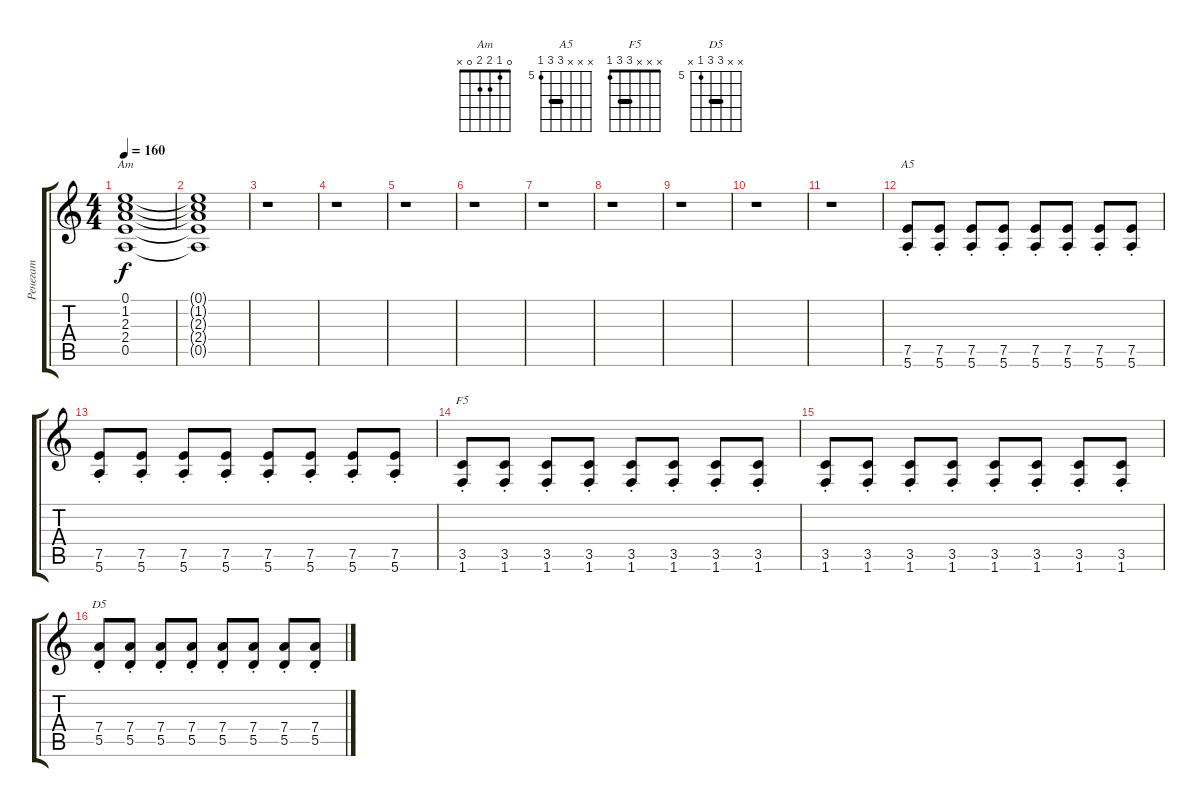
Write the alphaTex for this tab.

\track ("Ренегат" "Ренегат") {instrument electricguitarclean}
\staff {score tabs}
\tuning (E4 B3 G3 D3 A2 E2) {hide}
\chord ("Am" 0 1 2 2 0 x)
\chord ("A5" x x x 7 7 5) {firstfret 5 barre 7}
\chord ("F5" x x x 3 3 1) {barre 3}
\chord ("D5" x x 7 7 5 x) {firstfret 5 barre 7}
\ts (4 4)
\tempo 160
\clef g2
\ks c
(0.1 1.2 2.3 2.4 0.5).1{ch "Am" dy f} |
(0.1{t} 1.2{t} 2.3{t} 2.4{t} 0.5{t}).1 |
r.1 |
r.1 |
r.1 |
r.1 |
r.1 |
r.1 |
r.1 |
r.1 |
r.1 |
(7.5{st} 5.6).8{ch "A5" instrument distortionguitar} (7.5{st} 5.6{st}).8 (7.5{st} 5.6).8 (7.5{st} 5.6).8 (7.5{st} 5.6).8 (7.5{st} 5.6).8 (7.5{st} 5.6).8 (7.5{st} 5.6).8 |
(7.5{st} 5.6).8 (7.5{st} 5.6).8 (7.5{st} 5.6).8 (7.5{st} 5.6).8 (7.5{st} 5.6).8 (7.5{st} 5.6).8 (7.5{st} 5.6).8 (7.5{st} 5.6).8 |
(3.5{st} 1.6).8{ch "F5"} (3.5{st} 1.6).8 (3.5{st} 1.6).8 (3.5{st} 1.6).8 (3.5{st} 1.6).8 (3.5{st} 1.6).8 (3.5{st} 1.6).8 (3.5{st} 1.6).8 |
(3.5{st} 1.6).8 (3.5{st} 1.6).8 (3.5{st} 1.6).8 (3.5{st} 1.6).8 (3.5{st} 1.6).8 (3.5{st} 1.6).8 (3.5{st} 1.6).8 (3.5{st} 1.6).8 |
(7.4{st} 5.5).8{ch "D5"} (7.4{st} 5.5).8 (7.4{st} 5.5).8 (7.4{st} 5.5).8 (7.4{st} 5.5).8 (7.4{st} 5.5).8 (7.4{st} 5.5{st}).8 (7.4{st} 5.5).8
